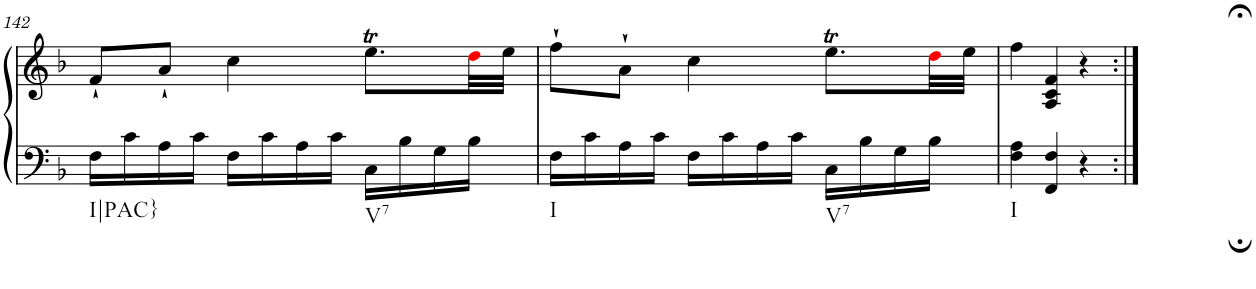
**kern	**kern
*part1	*part1
*staff2	*staff1
*I"Klavier linke Hand	*
!!LO:PB:g=z
*clefG2	*clefG2
*k[b-]	*k[b-]
*M3/4	*M3/4
=142	=142
!LO:TX:b:t=I|PAC}	!
16F\LL	8f`/L
16c\	.
16A\	8a`/J
16c\JJ	.
16F\LL	4cc\
16c\	.
16A\	.
16c\JJ	.
!LO:TX:b:t=V7	!
16C\LL	8.eet\L
16B-\	.
16G\	.
16B-\JJ	32ddi\LL
.	32ee\JJJ
=143	=143
!LO:TX:b:t=I	!
16F\LL	8ff`\L
16c\	.
16A\	8a`\J
16c\JJ	.
16F\LL	4cc\
16c\	.
16A\	.
16c\JJ	.
!LO:TX:b:t=V7	!
16C\LL	8.eet\L
16B-\	.
16G\	.
16B-\JJ	32ddi\LL
.	32ee\JJJ
=144	=144
!LO:TX:b:t=I	!
4F\ 4A\	4ff\
4FF/ 4F/	4A/ 4c/ 4f/
4r;	4r;<
=:|!	=:|!
*-	*-
